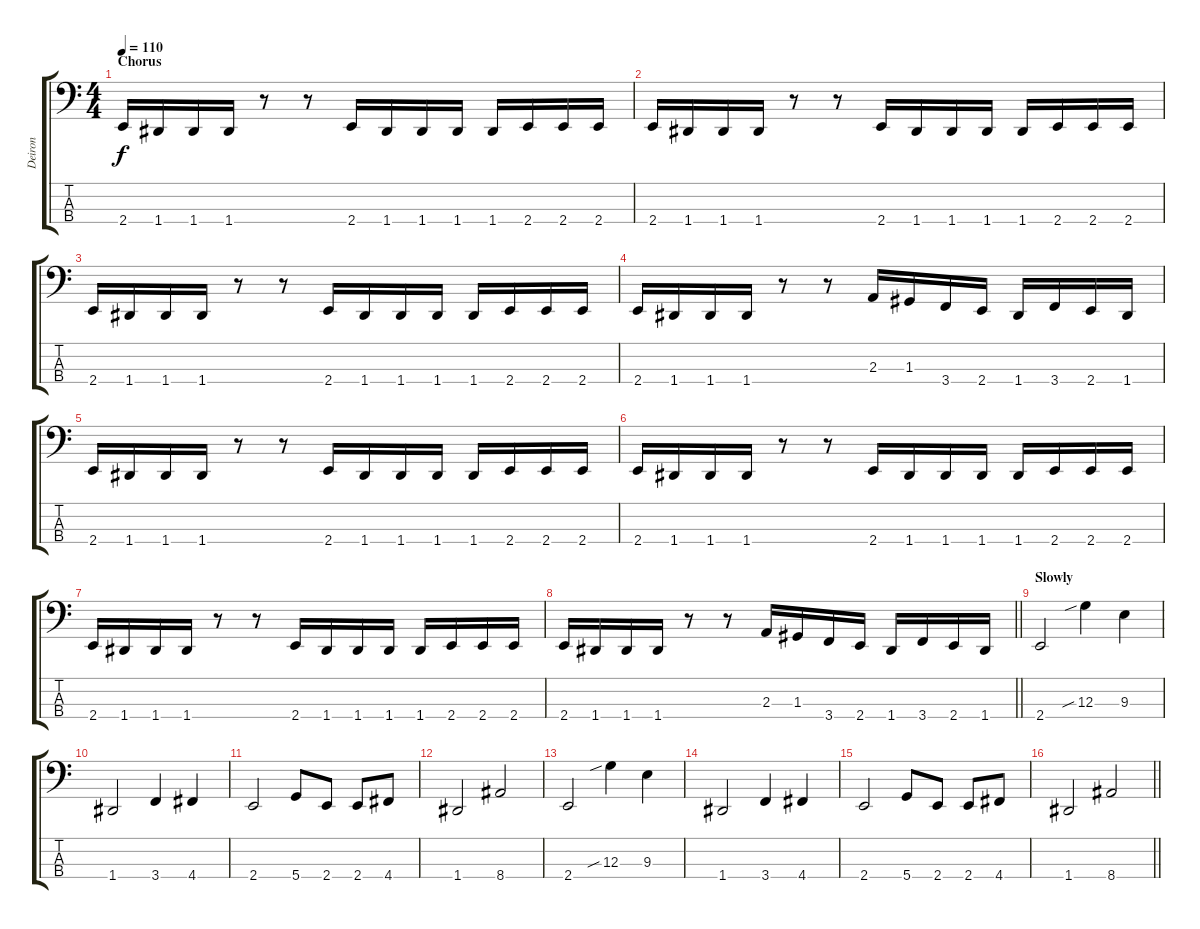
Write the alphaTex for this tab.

\track ("Deiron" "Deiron") {instrument electricbasspick}
\staff {score tabs}
\tuning (F2 C2 G1 D1) {hide}
\ts (4 4)
\section ("" "Chorus")
\tempo 110
\clef f4
\ks c
2.4.16{dy f} 1.4.16 1.4.16 1.4.16 r.8 r.8 2.4.16 1.4.16 1.4.16 1.4.16 1.4.16 2.4.16 2.4.16 2.4.16 |
2.4.16 1.4.16 1.4.16 1.4.16 r.8 r.8 2.4.16 1.4.16 1.4.16 1.4.16 1.4.16 2.4.16 2.4.16 2.4.16 |
2.4.16 1.4.16 1.4.16 1.4.16 r.8 r.8 2.4.16 1.4.16 1.4.16 1.4.16 1.4.16 2.4.16 2.4.16 2.4.16 |
2.4.16 1.4.16 1.4.16 1.4.16 r.8 r.8 2.3.16 1.3.16 3.4.16 2.4.16 1.4.16 3.4.16 2.4.16 1.4.16 |
2.4.16 1.4.16 1.4.16 1.4.16 r.8 r.8 2.4.16 1.4.16 1.4.16 1.4.16 1.4.16 2.4.16 2.4.16 2.4.16 |
2.4.16 1.4.16 1.4.16 1.4.16 r.8 r.8 2.4.16 1.4.16 1.4.16 1.4.16 1.4.16 2.4.16 2.4.16 2.4.16 |
2.4.16 1.4.16 1.4.16 1.4.16 r.8 r.8 2.4.16 1.4.16 1.4.16 1.4.16 1.4.16 2.4.16 2.4.16 2.4.16 |
\barLineRight lightlight
2.4.16 1.4.16 1.4.16 1.4.16 r.8 r.8 2.3.16 1.3.16 3.4.16 2.4.16 1.4.16 3.4.16 2.4.16 1.4.16 |
\section ("" "Slowly")
2.4.2 12.3{sib}.4 9.3.4 |
1.4.2 3.4.4 4.4.4 |
2.4.2 5.4.8 2.4.8 2.4.8 4.4.8 |
1.4.2 8.4.2 |
2.4.2 12.3{sib}.4 9.3.4 |
1.4.2 3.4.4 4.4.4 |
2.4.2 5.4.8 2.4.8 2.4.8 4.4.8 |
\barLineRight lightlight
1.4.2 8.4.2
